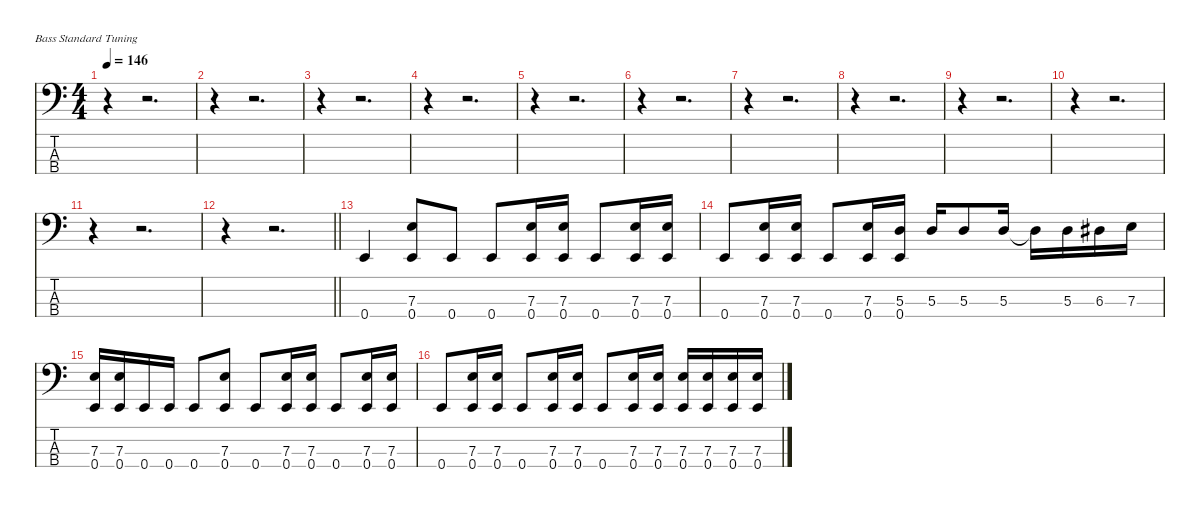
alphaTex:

\defaultSystemsLayout 4
\hideDynamics
\bracketExtendMode nobrackets
\singleTrackTrackNamePolicy hidden
\multiTrackTrackNamePolicy hidden
\firstSystemTrackNameMode fullname
\firstSystemTrackNameOrientation horizontal
\otherSystemsTrackNameOrientation horizontal
\track ("Bass" "el.bs.") {instrument electricbasspick}
\staff {score tabs}
\tuning (G2 D2 A1 E1)
\ts (4 4)
\beaming (8 2 2 2 2)
\tempo 146
\clef f4
\ks c
r.4{dy f instrument electricbasspick beam Down} r.2{d beam Down} |
r.4{beam Down} r.2{d beam Down} |
r.4{beam Down} r.2{d beam Down} |
r.4{beam Down} r.2{d beam Down} |
r.4{beam Down} r.2{d beam Down} |
r.4{beam Down} r.2{d beam Down} |
r.4{beam Down} r.2{d beam Down} |
r.4{beam Down} r.2{d beam Down} |
r.4{beam Down} r.2{d beam Down} |
r.4{beam Down} r.2{d beam Down} |
r.4{beam Down} r.2{d beam Down} |
\barLineRight lightlight
r.4{beam Down} r.2{d beam Down} |
0.4.4{beam Up} (7.3 0.4).8{beam Up} 0.4.8{beam Up} 0.4.8{beam Up} (7.3 0.4).16{beam Up} (7.3 0.4).16{beam Up} 0.4.8{beam Up} (7.3 0.4).16{beam Up} (7.3 0.4).16{beam Up} |
0.4.8{beam Up} (7.3 0.4).16{beam Up} (7.3 0.4).16{beam Up} 0.4.8{beam Up} (7.3 0.4).16{beam Up} (5.3 0.4).16{beam Up} 5.3.16{beam Up} 5.3.8{beam Up} 5.3.16{beam Up} 5.3{t}.16{beam Down} 5.3.16{beam Down} 6.3{acc #}.16{beam Down} 7.3.16{beam Down} |
(7.3 0.4).16{beam Up} (7.3 0.4).16{beam Up} 0.4.16{beam Up} 0.4.16{beam Up} 0.4.8{beam Up} (7.3 0.4).8{beam Up} 0.4.8{beam Up} (7.3 0.4).16{beam Up} (7.3 0.4).16{beam Up} 0.4.8{beam Up} (7.3 0.4).16{beam Up} (7.3 0.4).16{beam Up} |
0.4.8{beam Up} (7.3 0.4).16{beam Up} (7.3 0.4).16{beam Up} 0.4.8{beam Up} (7.3 0.4).16{beam Up} (7.3 0.4).16{beam Up} 0.4.8{beam Up} (7.3 0.4).16{beam Up} (7.3 0.4).16{beam Up} (7.3 0.4).16{beam Up} (7.3 0.4).16{beam Up} (7.3 0.4).16{beam Up} (7.3 0.4).16{beam Up}
